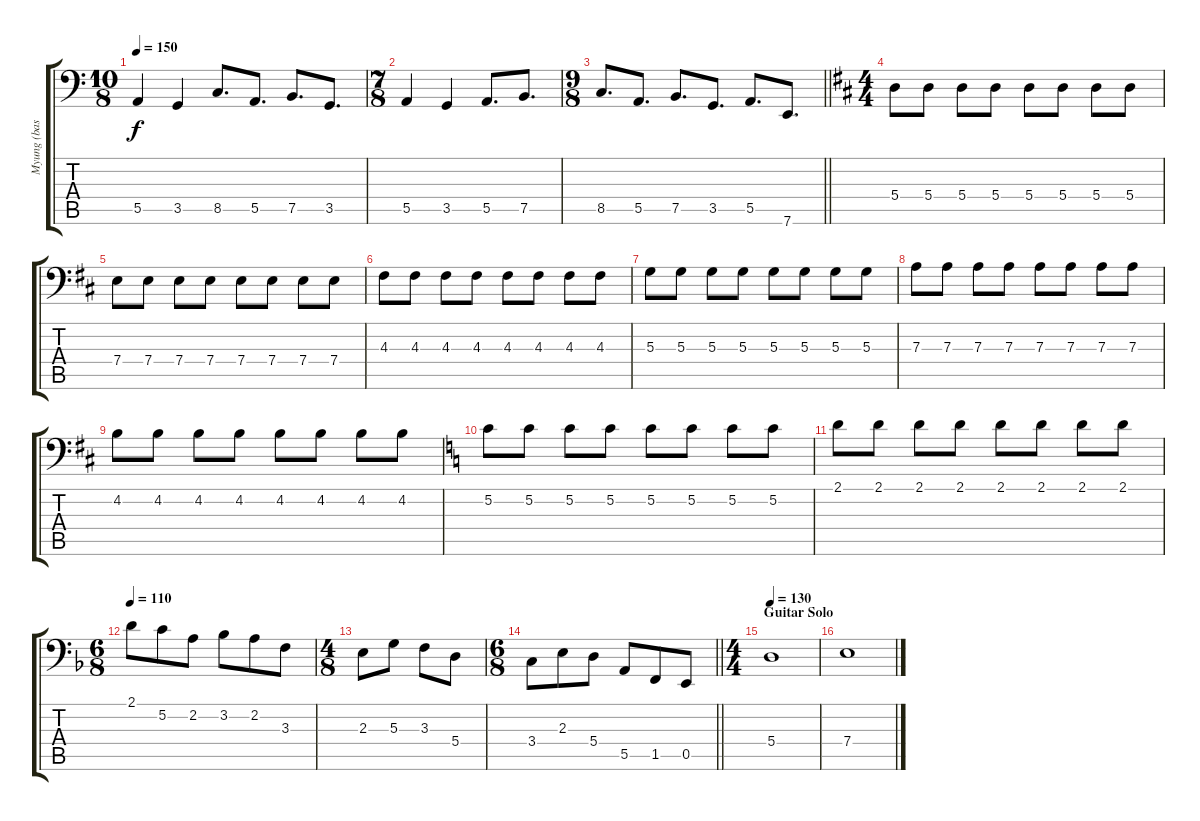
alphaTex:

\track ("Myung (bass)" "Myung (bas") {instrument electricbassfinger}
\staff {score tabs}
\tuning (C3 G2 D2 A1 E1 A0) {hide}
\ts (10 8)
\tempo 150
\clef f4
\ks aminor
5.5.4{dy f} 3.5.4 8.5.8{d} 5.5.8{d} 7.5.8{d} 3.5.8{d} |
\ts (7 8)
5.5.4 3.5.4 5.5.8{d} 7.5.8{d} |
\ts (9 8)
\barLineRight lightlight
8.5.8{d} 5.5.8{d} 7.5.8{d} 3.5.8{d} 5.5.8{d} 7.6.8{d} |
\ts (4 4)
\ks d
5.4.8 5.4.8 5.4.8 5.4.8 5.4.8 5.4.8 5.4.8 5.4.8 |
7.4.8 7.4.8 7.4.8 7.4.8 7.4.8 7.4.8 7.4.8 7.4.8 |
4.3.8 4.3.8 4.3.8 4.3.8 4.3.8 4.3.8 4.3.8 4.3.8 |
5.3.8 5.3.8 5.3.8 5.3.8 5.3.8 5.3.8 5.3.8 5.3.8 |
7.3.8 7.3.8 7.3.8 7.3.8 7.3.8 7.3.8 7.3.8 7.3.8 |
4.2.8 4.2.8 4.2.8 4.2.8 4.2.8 4.2.8 4.2.8 4.2.8 |
\ks c
5.2.8 5.2.8 5.2.8 5.2.8 5.2.8 5.2.8 5.2.8 5.2.8 |
2.1.8 2.1.8 2.1.8 2.1.8 2.1.8 2.1.8 2.1.8 2.1.8 |
\ts (6 8)
\tempo 110
\ks dminor
2.1.8 5.2.8 2.2.8 3.2.8 2.2.8 3.3.8 |
\ts (4 8)
2.3.8 5.3.8 3.3.8 5.4.8 |
\ts (6 8)
\barLineRight lightlight
3.4.8 2.3.8 5.4.8 5.5.8 1.5.8 0.5.8 |
\ts (4 4)
\section ("" "Guitar Solo")
\tempo 130
5.4.1 |
7.4.1
